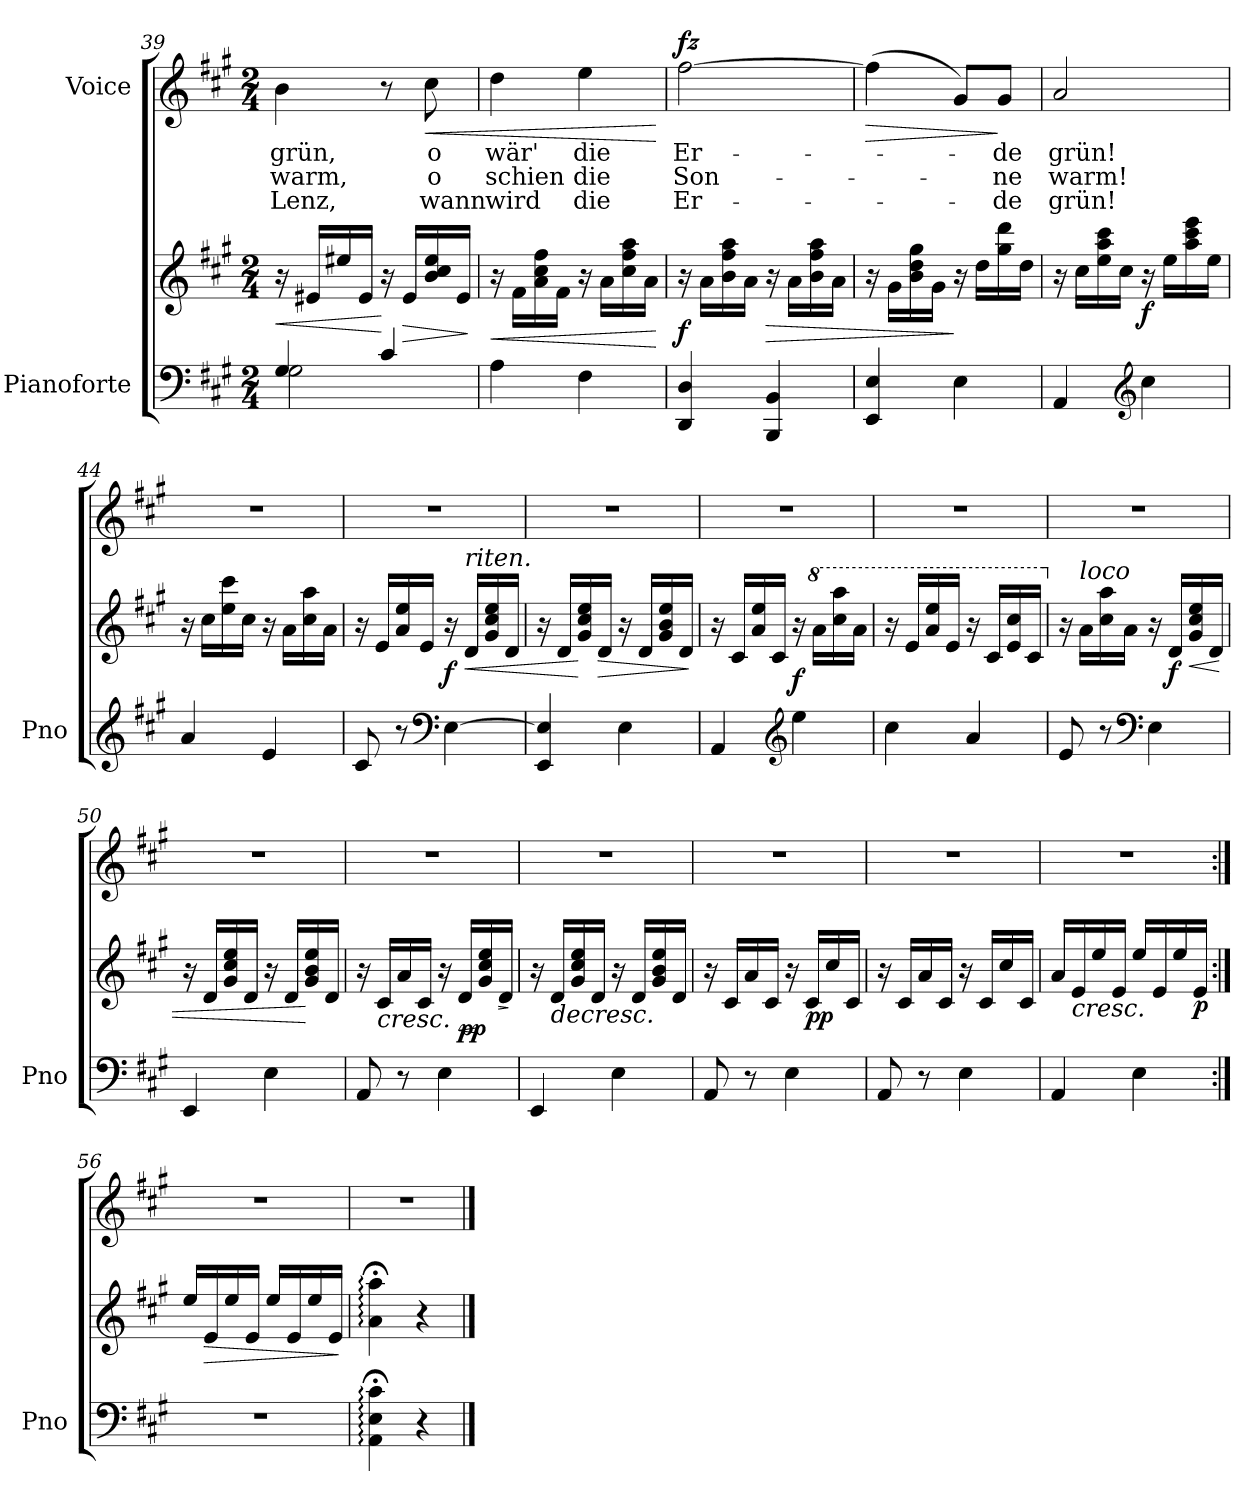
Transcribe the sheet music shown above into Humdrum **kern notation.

**kern	**kern	**dynam	**kern	**text	**text	**text	**dynam
*part2	*part2	*part2	*part1	*part1	*part1	*part1	*part1
*staff3	*staff2	*staff2/3	*staff1	*staff1	*staff1	*staff1	*staff1
*I"Pianoforte	*	*	*I"Voice	*	*	*	*
*I'Pno	*	*	*	*	*	*	*
*clefF4	*clefG2	*	*clefG2	*	*	*	*
*k[f#c#g#]	*k[f#c#g#]	*	*k[f#c#g#]	*	*	*	*
*M2/4	*M2/4	*	*M2/4	*	*	*	*
=39	=39	=39	=39	=39	=39	=39	=39
*^	*	*	*	*	*	*	*
!	!	!	!LO:HP:b	!	!LO:LY:b	!LO:LY:b	!LO:LY:b	!
4G#/	2G#\	16r	<	4b\	grün,	warm,	Lenz,	.
.	.	16e#X/LL	.	.	.	.	.	.
.	.	16ee#X/	.	.	.	.	.	.
.	.	16e#/JJ	.	.	.	.	.	.
4c#/	.	16r	[	8r	.	.	.	.
!	!	!	!LO:HP:b	!	!	!	!	!
.	.	16e#/LL	>	.	.	.	.	.
!	!	!	!	!	!LO:LY:b	!LO:LY:b	!LO:LY:b	!LO:HP:b
.	.	16b/ 16cc#/ 16ee#/	.	8cc#\	o	o	wann	<
.	.	16e#/JJ	.	.	.	.	.	.
*v	*v	*	*	*	*	*	*	*
.	.	]	.	.	.	.	.
=40	=40	=40	=40	=40	=40	=40	=40
!	!	!LO:HP:b	!	!LO:LY:b	!LO:LY:b	!LO:LY:b	!
4A\	16r	<	4dd\	wär'	schien	wird	.
.	16f#\LL	.	.	.	.	.	.
.	16a\ 16cc#\ 16ff#\	.	.	.	.	.	.
.	16f#\JJ	.	.	.	.	.	.
!	!	!	!	!LO:LY:b	!LO:LY:b	!LO:LY:b	!
4F#\	16r	.	4ee\	die	die	die	.
.	16a\LL	.	.	.	.	.	.
.	16cc#\ 16ff#\ 16aa\	.	.	.	.	.	.
.	16a\JJ	.	.	.	.	.	.
.	.	[	.	.	.	.	[
!!LO:PB:g=z
=41	=41	=41	=41	=41	=41	=41	=41
!	!	!LO:DY:b	!	!LO:LY:b	!LO:LY:b	!LO:LY:b	!LO:DY:a
4DD/ 4D/	16r	f	[2ff#\	Er-	Son-	Er-	fz
.	16a\LL	.	.	.	.	.	.
.	16b\ 16ff#\ 16aa\	.	.	.	.	.	.
.	16a\JJ	.	.	.	.	.	.
!	!	!LO:HP:b	!	!	!	!	!
4BBB/ 4BB/	16r	>	.	.	.	.	.
.	16a\LL	.	.	.	.	.	.
.	16b\ 16ff#\ 16aa\	.	.	.	.	.	.
.	16a\JJ	.	.	.	.	.	.
=42	=42	=42	=42	=42	=42	=42	=42
!	!	!	!	!	!	!	!LO:HP:b
4EE/ 4E/	16r	.	(4ff#\]	.	.	.	>
.	16g#\LL	.	.	.	.	.	.
.	16b\ 16dd\ 16gg#\	.	.	.	.	.	.
.	16g#\JJ	.	.	.	.	.	.
4E\	16r	]	8g#/L)	.	.	.	.
.	16dd\LL	.	.	.	.	.	.
!	!	!	!	!LO:LY:b	!LO:LY:b	!LO:LY:b	!
.	16gg#\ 16ddd\	.	8g#/J	-de	-ne	de	]
.	16dd\JJ	.	.	.	.	.	.
=43	=43	=43	=43	=43	=43	=43	=43
!	!	!	!	!LO:LY:b	!LO:LY:b	!LO:LY:b	!
4AA/	16r	.	2a/	grün!	warm!	grün!	.
.	16cc#\LL	.	.	.	.	.	.
.	16ee\ 16aa\ 16ccc#\	.	.	.	.	.	.
.	16cc#\JJ	.	.	.	.	.	.
*clefG2	*	*	*	*	*	*	*
!	!	!LO:DY:b	!	!	!	!	!
4cc#\	16r	f	.	.	.	.	.
.	16ee\LL	.	.	.	.	.	.
.	16aa\ 16ccc#\ 16eee\	.	.	.	.	.	.
.	16ee\JJ	.	.	.	.	.	.
=44	=44	=44	=44	=44	=44	=44	=44
4a/	16r	.	2r	.	.	.	.
.	16cc#\LL	.	.	.	.	.	.
.	16ee\ 16ccc#\	.	.	.	.	.	.
.	16cc#\JJ	.	.	.	.	.	.
4e/	16r	.	.	.	.	.	.
.	16a\LL	.	.	.	.	.	.
.	16cc#\ 16aa\	.	.	.	.	.	.
.	16a\JJ	.	.	.	.	.	.
!!LO:LB:g=z
=45	=45	=45	=45	=45	=45	=45	=45
8c#/	16r	.	2r	.	.	.	.
.	16e/LL	.	.	.	.	.	.
8r	16a/ 16ee/	.	.	.	.	.	.
.	16e/JJ	.	.	.	.	.	.
*clefF4	*	*	*	*	*	*	*
!	!	!LO:DY:b	!	!	!	!	!
[4E\	16r	f	.	.	.	.	.
!	!LO:TX:a:i:t=riten.	!	!	!	!	!	!
!	!	!LO:HP:b	!	!	!	!	!
.	16d/LL	<	.	.	.	.	.
.	16g#/ 16cc#/ 16ee/	.	.	.	.	.	.
.	16d/JJ	.	.	.	.	.	.
=46	=46	=46	=46	=46	=46	=46	=46
4EE/ 4E/]	16r	.	2r	.	.	.	.
.	16d/LL	.	.	.	.	.	.
.	16g#/ 16cc#/ 16ee/	[	.	.	.	.	.
!	!	!LO:HP:b	!	!	!	!	!
.	16d/JJ	>	.	.	.	.	.
4E\	16r	.	.	.	.	.	.
.	16d/LL	.	.	.	.	.	.
.	16g#/ 16b/ 16ee/	.	.	.	.	.	.
.	16d/JJ	.	.	.	.	.	.
.	.	]	.	.	.	.	.
=47	=47	=47	=47	=47	=47	=47	=47
4AA/	16r	.	2r	.	.	.	.
.	16c#/LL	.	.	.	.	.	.
.	16a/ 16ee/	.	.	.	.	.	.
.	16c#/JJ	.	.	.	.	.	.
*clefG2	*	*	*	*	*	*	*
!	!	!LO:DY:b	!	!	!	!	!
4ee\	16r	f	.	.	.	.	.
*	*8va	*	*	*	*	*	*
.	16aa\LL	.	.	.	.	.	.
.	16ccc#\ 16aaa\	.	.	.	.	.	.
.	16aa\JJ	.	.	.	.	.	.
=48	=48	=48	=48	=48	=48	=48	=48
4cc#\	16r	.	2r	.	.	.	.
.	16ee/LL	.	.	.	.	.	.
.	16aa/ 16eee/	.	.	.	.	.	.
.	16ee/JJ	.	.	.	.	.	.
4a/	16r	.	.	.	.	.	.
.	16cc#/LL	.	.	.	.	.	.
.	16ee/ 16ccc#/	.	.	.	.	.	.
.	16cc#/JJ	.	.	.	.	.	.
!!LO:LB:g=z
=49	=49	=49	=49	=49	=49	=49	=49
*	*X8va	*	*	*	*	*	*
8e/	16r	.	2r	.	.	.	.
!	!LO:TX:a:i:t=loco	!	!	!	!	!	!
.	16a\LL	.	.	.	.	.	.
8r	16cc#\ 16aa\	.	.	.	.	.	.
.	16a\JJ	.	.	.	.	.	.
*clefF4	*	*	*	*	*	*	*
4E\	16r	.	.	.	.	.	.
!	!	!LO:DY:b	!	!	!	!	!
.	16d/LL	f	.	.	.	.	.
!	!	!LO:HP:b	!	!	!	!	!
.	16g#/ 16cc#/ 16ee/	<	.	.	.	.	.
.	16d/JJ	.	.	.	.	.	.
=50	=50	=50	=50	=50	=50	=50	=50
4EE/	16r	.	2r	.	.	.	.
.	16d/LL	.	.	.	.	.	.
.	16g#/ 16cc#/ 16ee/	.	.	.	.	.	.
.	16d/JJ	.	.	.	.	.	.
4E\	16r	.	.	.	.	.	.
.	16d/LL	.	.	.	.	.	.
.	16g#/ 16b/ 16ee/	[	.	.	.	.	.
.	16d/JJ	.	.	.	.	.	.
=51	=51	=51	=51	=51	=51	=51	=51
8AA/	16r	.	2r	.	.	.	.
!	!	!LO:HP:b	!	!	!	!	!
.	16c#/LL	<	.	.	.	.	.
8r	16a/	.	.	.	.	.	.
.	16c#/JJ	.	.	.	.	.	.
4E\	16r	.	.	.	.	.	.
!	!	!LO:HP:b	!	!	!	!	!
!	!	!LO:DY:n=1:b	!	!	!	!	!
.	16d/LL	< pp	.	.	.	.	.
.	16g#/ 16cc#/ 16ee/	[ [	.	.	.	.	.
!	!	!LO:HP:b	!	!	!	!	!
.	16d/JJ	>	.	.	.	.	.
.	.	]	.	.	.	.	.
=52	=52	=52	=52	=52	=52	=52	=52
4EE/	16r	.	2r	.	.	.	.
!	!	!LO:HP:b	!	!	!	!	!
.	16d/LL	>	.	.	.	.	.
.	16g#/ 16cc#/ 16ee/	.	.	.	.	.	.
.	16d/JJ	.	.	.	.	.	.
4E\	16r	.	.	.	.	.	.
.	16d/LL	.	.	.	.	.	.
.	16g#/ 16b/ 16ee/	.	.	.	.	.	.
.	16d/JJ	.	.	.	.	.	.
!!LO:LB:g=z
=53	=53	=53	=53	=53	=53	=53	=53
8AA/	16r	.	2r	.	.	.	.
.	16c#/LL	.	.	.	.	.	.
8r	16a/	.	.	.	.	.	.
.	16c#/JJ	.	.	.	.	.	.
4E\	16r	.	.	.	.	.	.
!	!	!LO:DY:b	!	!	!	!	!
.	16c#/LL	pp	.	.	.	.	.
.	16cc#/	.	.	.	.	.	.
.	16c#/JJ	]	.	.	.	.	.
=54	=54	=54	=54	=54	=54	=54	=54
8AA/	16r	.	2r	.	.	.	.
.	16c#/LL	.	.	.	.	.	.
8r	16a/	.	.	.	.	.	.
.	16c#/JJ	.	.	.	.	.	.
4E\	16r	.	.	.	.	.	.
.	16c#/LL	.	.	.	.	.	.
.	16cc#/	.	.	.	.	.	.
.	16c#/JJ	.	.	.	.	.	.
=55	=55	=55	=55	=55	=55	=55	=55
4AA/	16a/LL	.	2r	.	.	.	.
!	!	!LO:HP:b	!	!	!	!	!
.	16e/	<	.	.	.	.	.
.	16ee/	.	.	.	.	.	.
.	16e/JJ	.	.	.	.	.	.
4E\	16ee/LL	.	.	.	.	.	.
.	16e/	.	.	.	.	.	.
.	16ee/	.	.	.	.	.	.
!	!	!LO:DY:b	!	!	!	!	!
.	16e/JJ	p	.	.	.	.	.
.	.	[	.	.	.	.	.
=56:|!	=56:|!	=56:|!	=56:|!	=56:|!	=56:|!	=56:|!	=56:|!
*	*	*	*MM100	*	*	*	*
2r	16ee/LL	.	2r	.	.	.	.
!	!	!LO:HP:b	!	!	!	!	!
.	16e/	>	.	.	.	.	.
.	16ee/	.	.	.	.	.	.
.	16e/JJ	.	.	.	.	.	.
.	16ee/LL	.	.	.	.	.	.
.	16e/	.	.	.	.	.	.
.	16ee/	.	.	.	.	.	.
.	16e/JJ	.	.	.	.	.	.
.	.	]	.	.	.	.	.
=57	=57	=57	=57	=57	=57	=57	=57
*	*	*	*MM80	*	*	*	*
4AA\;<: 4E\;<: 4c#\;<:	4a\;<: 4aa\;<:	.	2r	.	.	.	.
4r	4r	.	.	.	.	.	.
==	==	==	==	==	==	==	==
*-	*-	*-	*-	*-	*-	*-	*-
